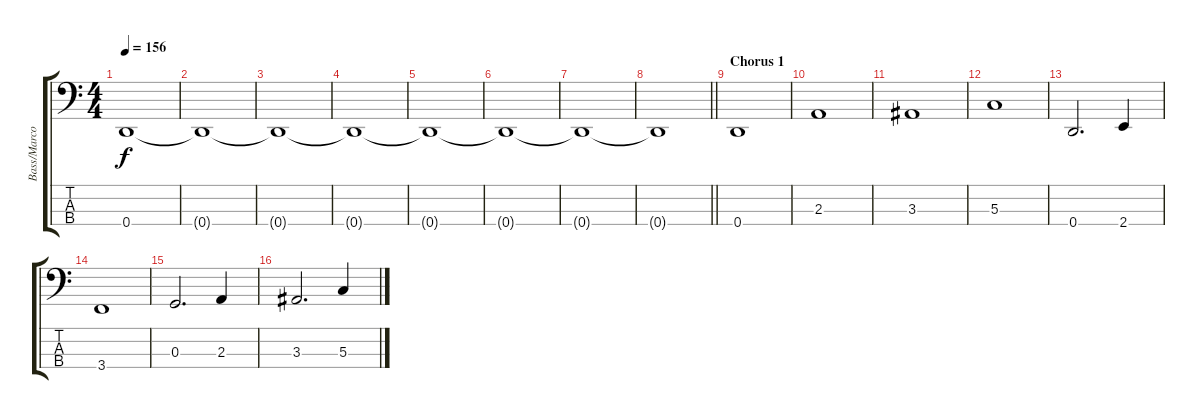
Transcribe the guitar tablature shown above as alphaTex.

\track ("Bass/Marco" "Bass/Marco") {instrument electricbasspick}
\staff {score tabs}
\tuning (F2 C2 G1 D1) {hide}
\ts (4 4)
\tempo 156
\clef f4
\ks c
0.4{t}.1{dy f} |
0.4{t}.1 |
0.4{t}.1 |
0.4{t}.1 |
0.4{t}.1 |
0.4{t}.1 |
0.4{t}.1 |
\barLineRight lightlight
0.4{t}.1 |
\section ("" "Chorus 1")
0.4.1 |
2.3.1 |
3.3.1 |
5.3.1 |
0.4.2{d} 2.4.4 |
3.4.1 |
0.3.2{d} 2.3.4 |
3.3.2{d} 5.3.4
